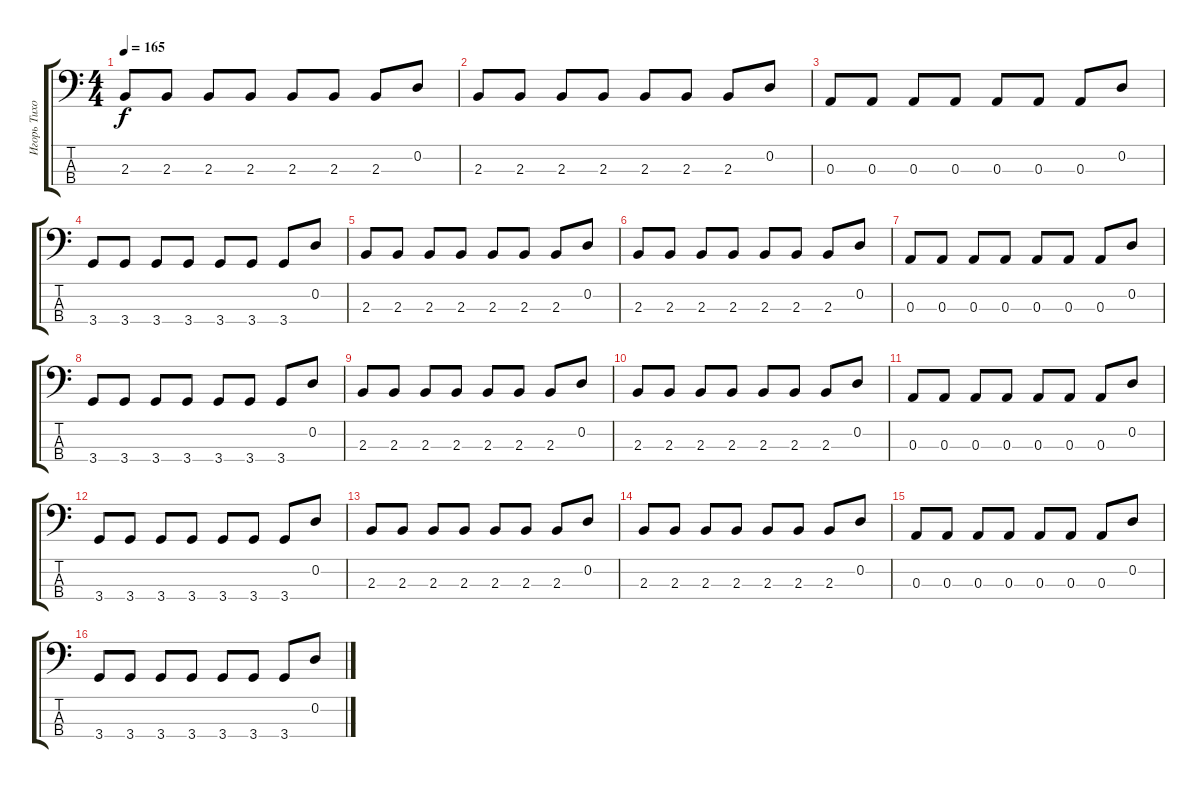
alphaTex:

\track ("Игорь Тихомиров" "Игорь Тихо") {instrument electricbassfinger}
\staff {score tabs}
\tuning (G2 D2 A1 E1) {hide}
\ts (4 4)
\tempo 165
\clef f4
\ks c
2.3.8{dy f} 2.3.8 2.3.8 2.3.8 2.3.8 2.3.8 2.3.8 0.2.8 |
2.3.8 2.3.8 2.3.8 2.3.8 2.3.8 2.3.8 2.3.8 0.2.8 |
0.3.8 0.3.8 0.3.8 0.3.8 0.3.8 0.3.8 0.3.8 0.2.8 |
3.4.8 3.4.8 3.4.8 3.4.8 3.4.8 3.4.8 3.4.8 0.2.8 |
2.3.8 2.3.8 2.3.8 2.3.8 2.3.8 2.3.8 2.3.8 0.2.8 |
2.3.8 2.3.8 2.3.8 2.3.8 2.3.8 2.3.8 2.3.8 0.2.8 |
0.3.8 0.3.8 0.3.8 0.3.8 0.3.8 0.3.8 0.3.8 0.2.8 |
3.4.8 3.4.8 3.4.8 3.4.8 3.4.8 3.4.8 3.4.8 0.2.8 |
2.3.8 2.3.8 2.3.8 2.3.8 2.3.8 2.3.8 2.3.8 0.2.8 |
2.3.8 2.3.8 2.3.8 2.3.8 2.3.8 2.3.8 2.3.8 0.2.8 |
0.3.8 0.3.8 0.3.8 0.3.8 0.3.8 0.3.8 0.3.8 0.2.8 |
3.4.8 3.4.8 3.4.8 3.4.8 3.4.8 3.4.8 3.4.8 0.2.8 |
2.3.8 2.3.8 2.3.8 2.3.8 2.3.8 2.3.8 2.3.8 0.2.8 |
2.3.8 2.3.8 2.3.8 2.3.8 2.3.8 2.3.8 2.3.8 0.2.8 |
0.3.8 0.3.8 0.3.8 0.3.8 0.3.8 0.3.8 0.3.8 0.2.8 |
3.4.8 3.4.8 3.4.8 3.4.8 3.4.8 3.4.8 3.4.8 0.2.8
